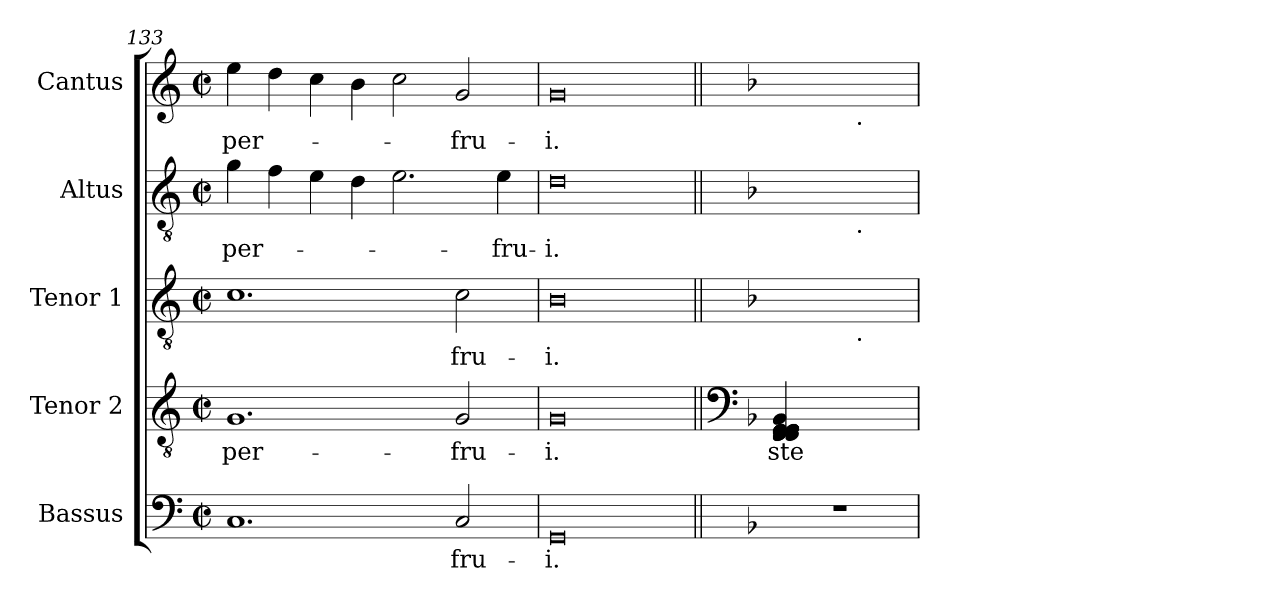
**kern	**text	**kern	**text	**kern	**text	**kern	**text	**kern	**text
*part5	*part5	*part4	*part4	*part3	*part3	*part2	*part2	*part1	*part1
*staff5	*staff5	*staff4	*staff4	*staff3	*staff3	*staff2	*staff2	*staff1	*staff1
*I"Bassus	*	*I"Tenor 2	*	*I"Tenor 1	*	*I"Altus	*	*I"Cantus	*
*clefF4	*	*clefGv2	*	*clefGv2	*	*clefGv2	*	*clefG2	*
*k[]	*	*k[]	*	*k[]	*	*k[]	*	*k[]	*
*C:	*	*C:	*	*C:	*	*C:	*	*C:	*
*M2/2	*	*M2/2	*	*M2/2	*	*M2/2	*	*M2/2	*
*met(c|)	*	*met(c|)	*	*met(c|)	*	*met(c|)	*	*met(c|)	*
=133	=133	=133	=133	=133	=133	=133	=133	=133	=133
!	!	!	!LO:LY:b:cj	!	!	!	!LO:LY:b:cj	!	!LO:LY:b:cj
1.C	.	1.G	per-	1.c	.	4g\	per-	4ee\	per-
.	.	.	.	.	.	4f\	.	4dd\	.
.	.	.	.	.	.	4e\	.	4cc\	.
.	.	.	.	.	.	4d\	.	4b\	.
.	.	.	.	.	.	2.e\	.	2cc\	.
!	!LO:LY:b:cj	!	!LO:LY:b:cj	!	!LO:LY:b:cj	!	!	!	!LO:LY:b:cj
2C/	-fru-	2G/	-fru-	2c\	-fru-	.	.	2g/	-fru-
!	!	!	!	!	!	!	!LO:LY:b:cj	!	!
.	.	.	.	.	.	4e\	-fru-	.	.
=134	=134	=134	=134	=134	=134	=134	=134	=134	=134
!	!LO:LY:b:rj	!	!LO:LY:b:rj	!	!LO:LY:b:rj	!	!LO:LY:b:rj	!	!LO:LY:b:rj
0GG	-i.	0G	-i.	0B	-i.	0d	-i.	0g	-i.
!!LO:PB:g=z
=135||	=135||	=135||	=135||	=135||	=135||	=135||	=135||	=135||	=135||
*	*	*clefF4	*	*	*	*	*	*	*
*k[b-]	*	*k[b-]	*	*k[b-]	*	*k[b-]	*	*k[b-]	*
*F:	*	*F:	*	*F:	*	*F:	*	*F:	*
!	!	!	!LO:LY:b:cj	!	!	!	!	!	!
1r	.	4GG/ 4FF/ 4GG/ 4GG/ 4GG/ 4GG/ 4FF/ 4GG/ 4GG/ 4GG/ 4BB-/ 4GG/ 4GG/ 4FF/	-ste	2ryy	.	2ryy	.	2ryy	.
.	.	2.ryy	.	.	.	.	.	.	.
!	!	!	!	!	!	!	!	!LO:TX:b:t=.	!
!	!	!	!	!	!	!LO:TX:b:t=.	!	!	!
!	!	!	!	!LO:TX:b:t=.	!	!	!	!	!
.	.	.	.	2ryy	.	2ryy	.	2ryy	.
=	=	=	=	=	=	=	=	=	=
*-	*-	*-	*-	*-	*-	*-	*-	*-	*-
